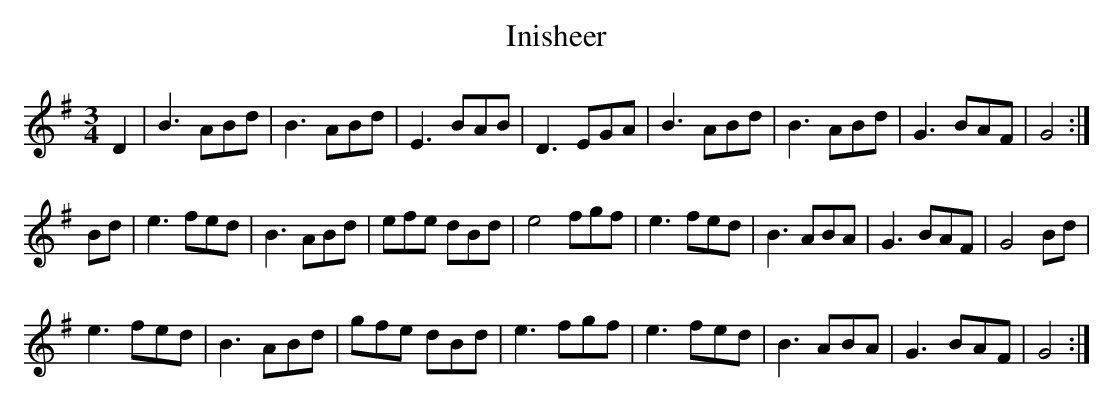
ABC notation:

X:1
T:Inisheer
M:3/4
L:1/8
K:G Major
D2|B3 ABd|B3 ABd|E3 BAB|D3 EGA|B3 ABd|B3 ABd|G3 BAF|G4:|!
Bd|e3 fed|B3 ABd|efe dBd|e4 fgf|e3 fed|B3 ABA|G3 BAF|G4 Bd|!
e3 fed|B3 ABd|gfe dBd|e3 fgf|e3 fed|B3 ABA|G3 BAF|G4:|!
